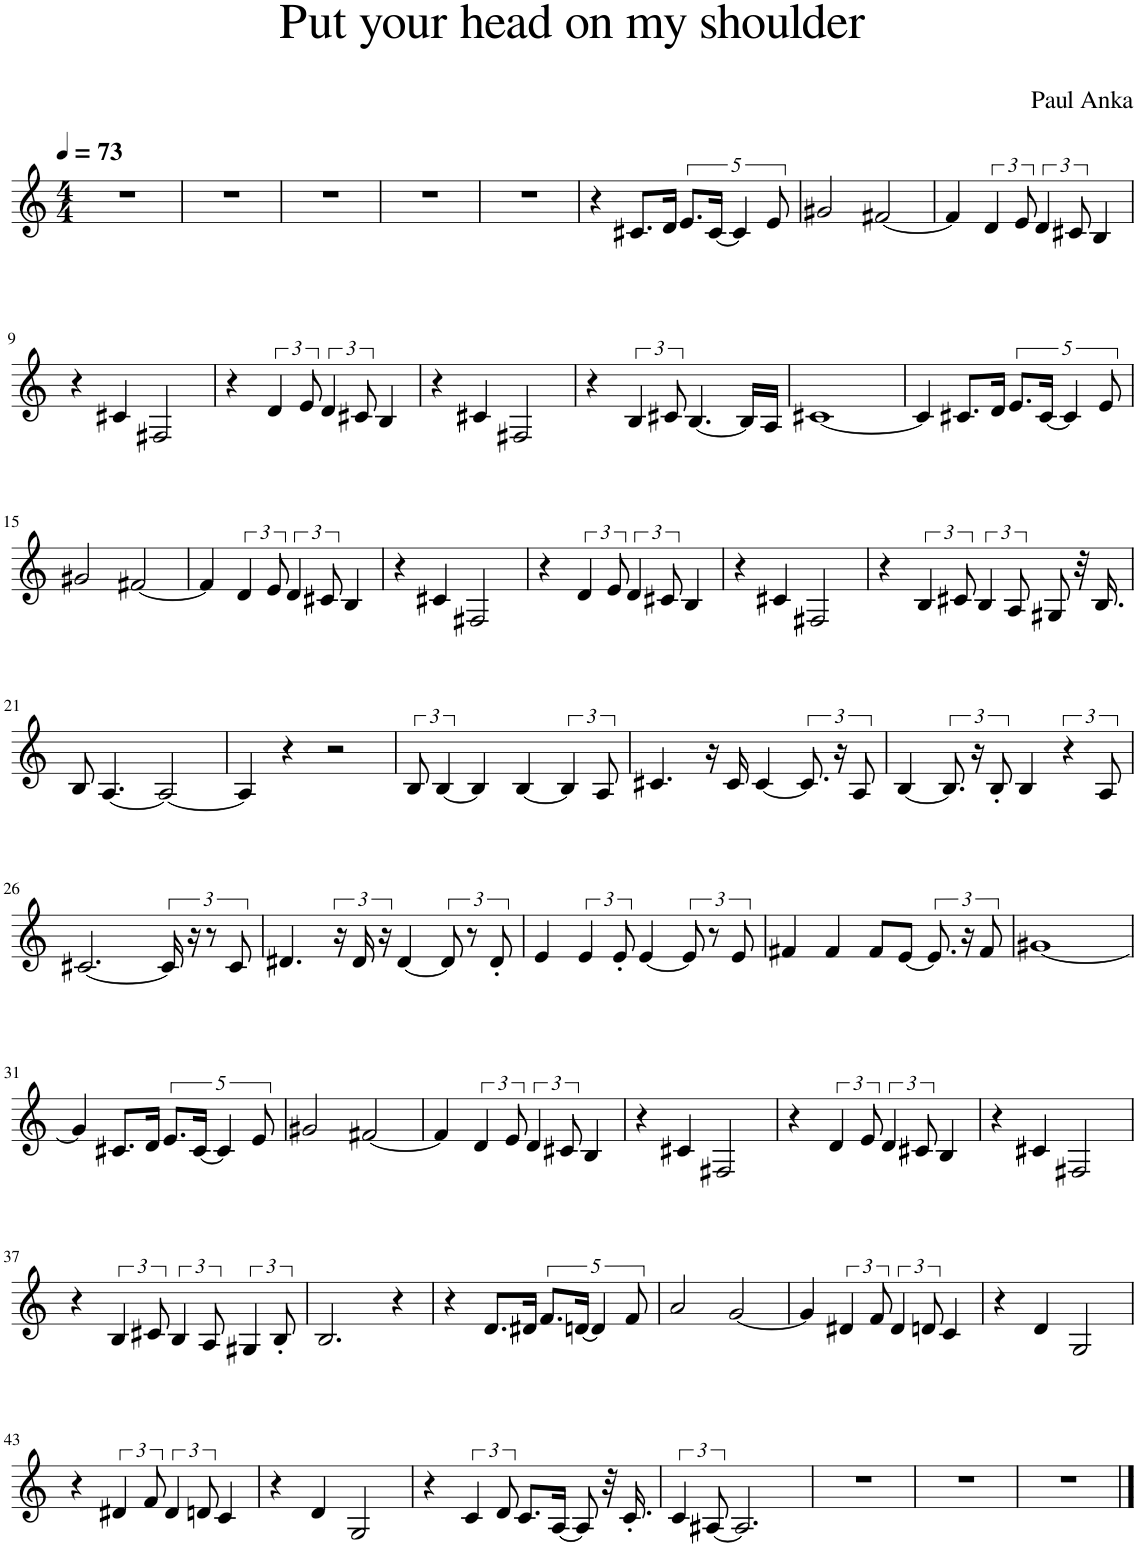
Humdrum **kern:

**kern
*part1
*staff1
*I"Clarinette en Sib
*I'Clar. Sib
*clefG2
*Trd1c2
*k[]
*M4/4
=1
1r
=2
1r
=3
1r
=4
1r
=5
1r
=6
4r
8.c#X/L
16d/Jk
10.e/L
[20c#/Jk
5c#/]
10e/
=7
2g#X/
[2f#X/
=8
4f#/]
6d/
12e/
6d/
12c#X/
4B/
!!LO:LB:g=z
=9
4r
4c#X/
2F#X/
=10
4r
6d/
12e/
6d/
12c#X/
4B/
=11
4r
4c#X/
2F#X/
=12
4r
6B/
12c#X/
[4.B/
16B/LL]
16A/JJ
=13
[1c#X
=14
4c#/]
8.c#X/L
16d/Jk
10.e/L
[20c#/Jk
5c#/]
10e/
!!LO:LB:g=z
=15
2g#X/
[2f#X/
=16
4f#/]
6d/
12e/
6d/
12c#X/
4B/
=17
4r
4c#X/
2F#X/
=18
4r
6d/
12e/
6d/
12c#X/
4B/
=19
4r
4c#X/
2F#X/
=20
4r
6B/
12c#X/
6B/
12A/
8G#X/
32r
16.B/
!!LO:LB:g=z
=21
8B/
[4.A/
2A/_
=22
4A/]
4r
2r
=23
12B/
[6B/
4B/]
[4B/
6B/]
12A/
=24
4.c#X/
16r
16c#/
[4c#/
12.c#/]
24r
12A/
=25
[4B/
12.B/]
24r
12B'/
4B/
6r
12A/
!!LO:LB:g=z
=26
[2.c#X/
24c#/]
24r
12r
12c#/
=27
4.d#X/
24r
24d#/
24r
[4d#/
12d#/]
12r
12d#'/
=28
4e/
6e/
12e'/
[4e/
12e/]
12r
12e/
=29
4f#X/
4f#/
8f#/L
[8e/J
12.e/]
24r
12f#/
=30
[1g#X
!!LO:LB:g=z
=31
4g#/]
8.c#X/L
16d/Jk
10.e/L
[20c#/Jk
5c#/]
10e/
=32
2g#X/
[2f#X/
=33
4f#/]
6d/
12e/
6d/
12c#X/
4B/
=34
4r
4c#X/
2F#X/
=35
4r
6d/
12e/
6d/
12c#X/
4B/
=36
4r
4c#X/
2F#X/
!!LO:LB:g=z
=37
4r
6B/
12c#X/
6B/
12A/
6G#X/
12B'/
=38
2.B/
4r
=39
4r
8.d/L
16d#X/Jk
10.f/L
[20dn/Jk
5d/]
10f/
=40
2a/
[2g/
=41
4g/]
6d#X/
12f/
6d#/
12dn/
4c/
=42
4r
4d/
2G/
!!LO:LB:g=z
=43
4r
6d#X/
12f/
6d#/
12dn/
4c/
=44
4r
4d/
2G/
=45
4r
6c/
12d/
8.c/L
[16A/Jk
8A/]
32r
16.c'/
=46
6c/
[12A#X/
2.A#/]
=47
1r
=48
1r
=49
1r
==
*-
